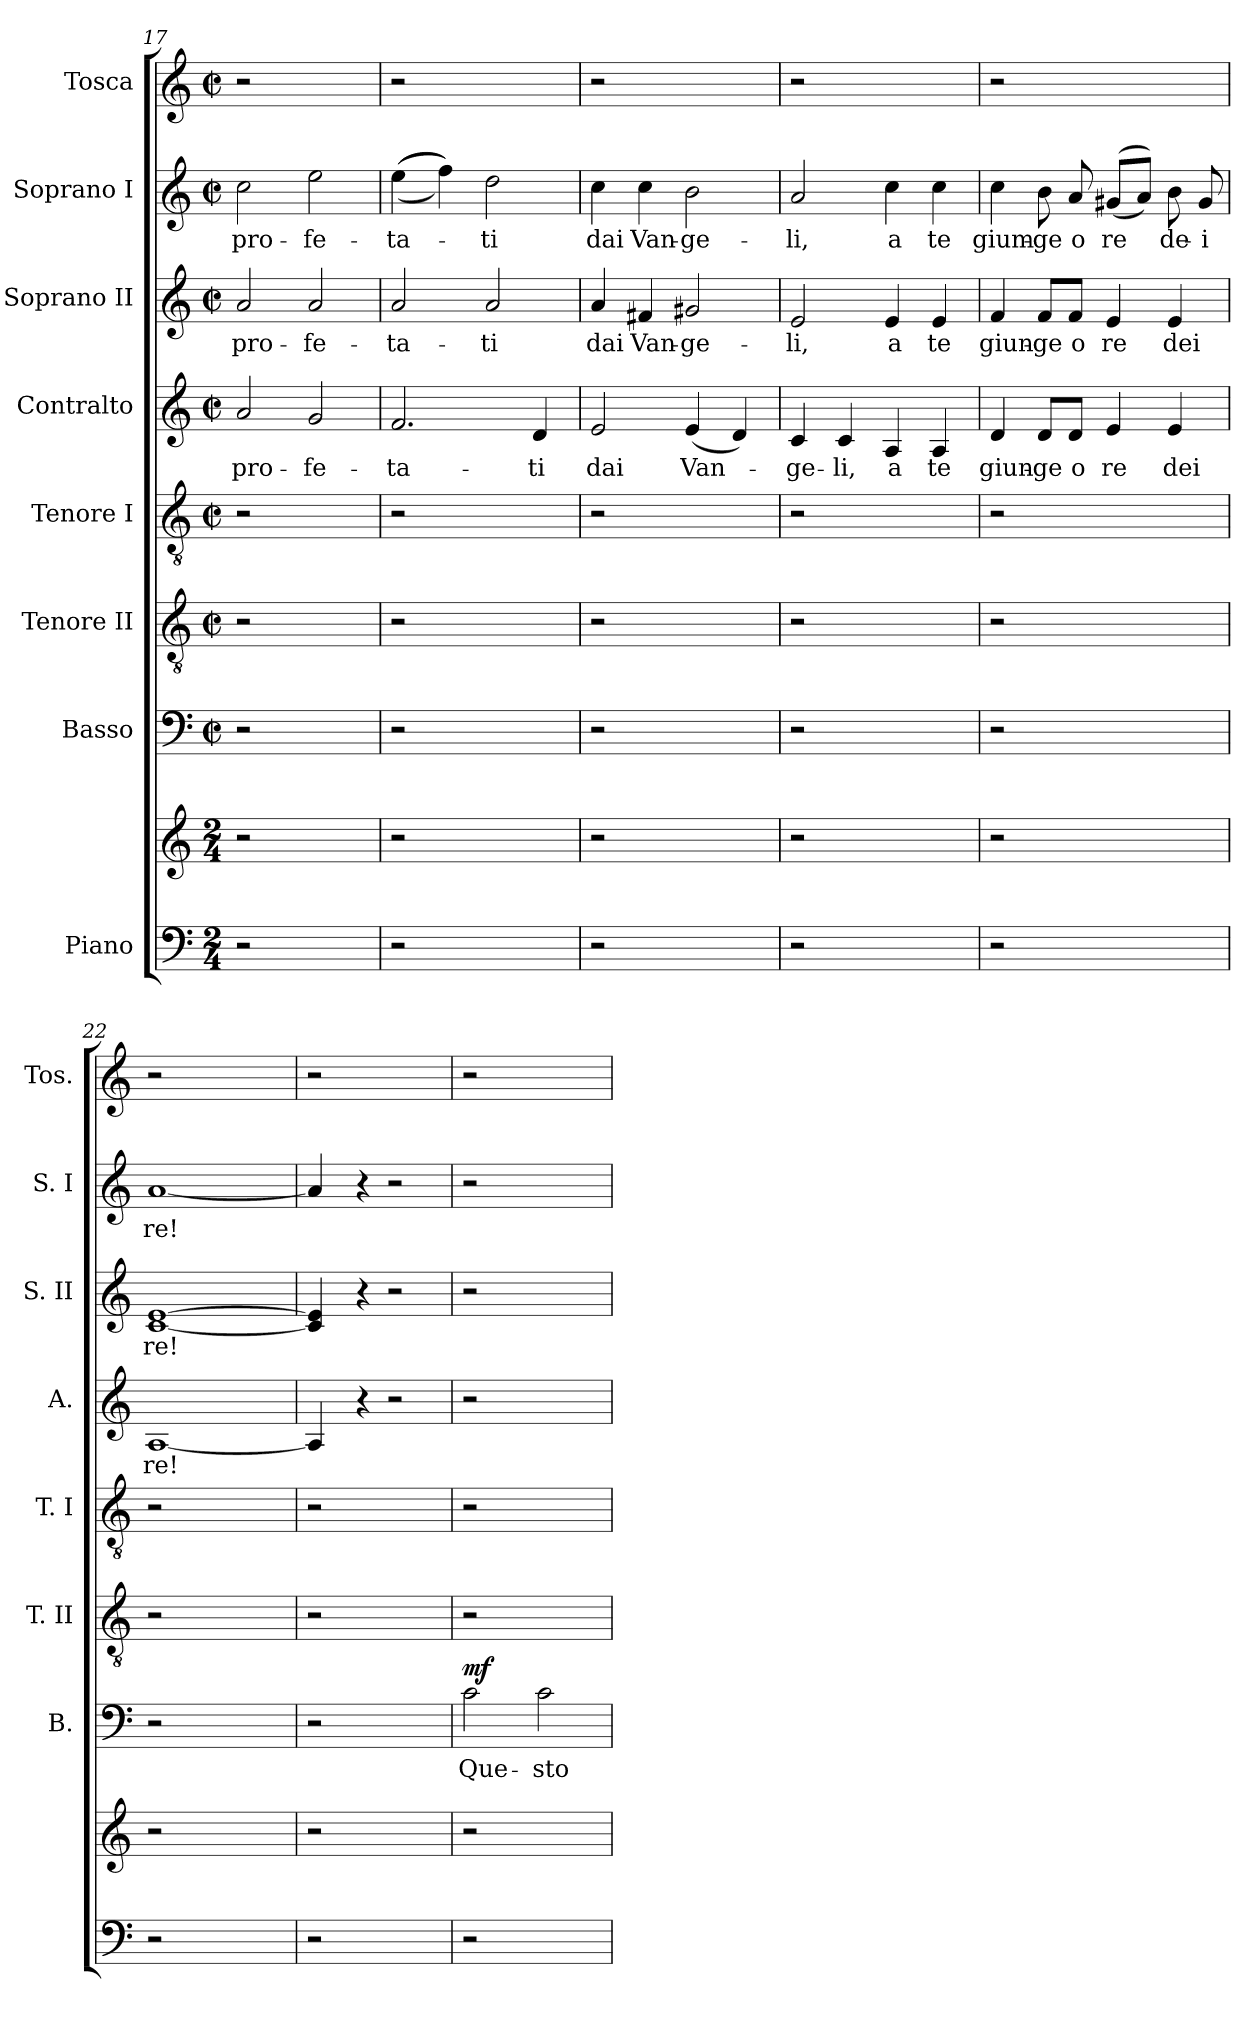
**kern	**kern	**kern	**text	**dynam	**kern	**kern	**kern	**text	**kern	**text	**kern	**text	**kern
*part8	*part8	*part7	*part7	*part7	*part6	*part5	*part4	*part4	*part3	*part3	*part2	*part2	*part1
*staff9	*staff8	*staff7	*staff7	*staff7	*staff6	*staff5	*staff4	*staff4	*staff3	*staff3	*staff2	*staff2	*staff1
*I"Piano	*	*I"Basso	*	*	*I"Tenore II	*I"Tenore I	*I"Contralto	*	*I"Soprano II	*	*I"Soprano I	*	*I"Tosca
*	*	*I'B.	*	*	*I'T. II	*I'T. I	*I'A.	*	*I'S. II	*	*I'S. I	*	*I'Tos.
*clefF4	*clefG2	*clefF4	*	*	*clefGv2	*clefGv2	*clefG2	*	*clefG2	*	*clefG2	*	*clefG2
*k[]	*k[]	*k[]	*	*	*k[]	*k[]	*k[]	*	*k[]	*	*k[]	*	*k[]
*M2/4	*M2/4	*M2/2	*	*	*M2/2	*M2/2	*M2/2	*	*M2/2	*	*M2/2	*	*M2/2
*	*	*met(c|)	*	*	*met(c|)	*met(c|)	*met(c|)	*	*met(c|)	*	*met(c|)	*	*met(c|)
=17	=17	=17	=17	=17	=17	=17	=17	=17	=17	=17	=17	=17	=17
!	!	!	!	!	!	!	!	!LO:LY:b	!	!LO:LY:b	!	!LO:LY:b	!
2r	2r	2r	.	.	2r	2r	2a/	pro-	2a/	pro-	2cc\	pro-	2r
!	!	!	!	!	!	!	!	!LO:LY:b	!	!LO:LY:b	!	!LO:LY:b	!
2ryy	2ryy	2ryy	.	.	2ryy	2ryy	2g/	-fe-	2a/	-fe-	2ee\	-fe-	2ryy
=18	=18	=18	=18	=18	=18	=18	=18	=18	=18	=18	=18	=18	=18
!	!	!	!	!	!	!	!	!LO:LY:b	!	!LO:LY:b	!	!LO:LY:b	!
2r	2r	2r	.	.	2r	2r	2.f/	-ta-	2a/	-ta-	(((4ee\	-ta-	2r
.	.	.	.	.	.	.	.	.	.	.	4ff\)))	.	.
!	!	!	!	!	!	!	!	!	!	!LO:LY:b	!	!LO:LY:b	!
2ryy	2ryy	2ryy	.	.	2ryy	2ryy	.	.	2a/	-ti	2dd\	-ti	2ryy
!	!	!	!	!	!	!	!	!LO:LY:b	!	!	!	!	!
.	.	.	.	.	.	.	4d/	-ti	.	.	.	.	.
=19	=19	=19	=19	=19	=19	=19	=19	=19	=19	=19	=19	=19	=19
!	!	!	!	!	!	!	!	!LO:LY:b	!	!LO:LY:b	!	!LO:LY:b	!
2r	2r	2r	.	.	2r	2r	2e/	dai	4a/	dai	4cc\	dai	2r
!	!	!	!	!	!	!	!	!	!	!LO:LY:b	!	!LO:LY:b	!
.	.	.	.	.	.	.	.	.	4f#X/	Van-	4cc\	Van-	.
!	!	!	!	!	!	!	!	!LO:LY:b	!	!LO:LY:b	!	!LO:LY:b	!
2ryy	2ryy	2ryy	.	.	2ryy	2ryy	(4e/	Van-	2g#X/	-ge-	2b\	-ge-	2ryy
.	.	.	.	.	.	.	4d/)	.	.	.	.	.	.
!!LO:LB:g=z
=20	=20	=20	=20	=20	=20	=20	=20	=20	=20	=20	=20	=20	=20
!	!	!	!	!	!	!	!	!LO:LY:b	!	!LO:LY:b	!	!LO:LY:b	!
2r	2r	2r	.	.	2r	2r	4c/	-ge-	2e/	-li,	2a/	-li,	2r
!	!	!	!	!	!	!	!	!LO:LY:b	!	!	!	!	!
.	.	.	.	.	.	.	4c/	-li,	.	.	.	.	.
!	!	!	!	!	!	!	!	!LO:LY:b	!	!LO:LY:b	!	!LO:LY:b	!
2ryy	2ryy	2ryy	.	.	2ryy	2ryy	4A/	a	4e/	a	4cc\	a	2ryy
!	!	!	!	!	!	!	!	!LO:LY:b	!	!LO:LY:b	!	!LO:LY:b	!
.	.	.	.	.	.	.	4A/	te	4e/	te	4cc\	te	.
=21	=21	=21	=21	=21	=21	=21	=21	=21	=21	=21	=21	=21	=21
!	!	!	!	!	!	!	!	!LO:LY:b	!	!LO:LY:b	!	!LO:LY:b	!
2r	2r	2r	.	.	2r	2r	4d/	giun-	4f/	giun-	4cc\	gium-	2r
!	!	!	!	!	!	!	!	!LO:LY:b	!	!LO:LY:b	!	!LO:LY:b	!
.	.	.	.	.	.	.	8d/L	-ge	8f/L	-ge	8b\	-ge	.
!	!	!	!	!	!	!	!	!LO:LY:b	!	!LO:LY:b	!	!LO:LY:b	!
.	.	.	.	.	.	.	8d/J	o	8f/J	o	8a/	o	.
!	!	!	!	!	!	!	!	!LO:LY:b	!	!LO:LY:b	!	!LO:LY:b	!
2ryy	2ryy	2ryy	.	.	2ryy	2ryy	4e/	re	4e/	re	((8g#X/L	re	2ryy
.	.	.	.	.	.	.	.	.	.	.	8a/J))	.	.
!	!	!	!	!	!	!	!	!LO:LY:b	!	!LO:LY:b	!	!LO:LY:b	!
.	.	.	.	.	.	.	4e/	dei	4e/	dei	8b\	de-	.
!	!	!	!	!	!	!	!	!	!	!	!	!LO:LY:b	!
.	.	.	.	.	.	.	.	.	.	.	8g#/	-i	.
=22	=22	=22	=22	=22	=22	=22	=22	=22	=22	=22	=22	=22	=22
!	!	!	!	!	!	!	!	!LO:LY:b	!	!LO:LY:b	!	!LO:LY:b	!
2r	2r	2r	.	.	2r	2r	[1A	re!	[1c [1e	re!	[1a	re!	2r
2ryy	2ryy	2ryy	.	.	2ryy	2ryy	.	.	.	.	.	.	2ryy
=23	=23	=23	=23	=23	=23	=23	=23	=23	=23	=23	=23	=23	=23
2r	2r	2r	.	.	2r	2r	4A/]	.	4c/] 4e/]	.	4a/]	.	2r
!	!	!	!	!	!	!	!LO:N:vis=4	!	!LO:N:vis=4	!	!LO:N:vis=4	!	!
.	.	.	.	.	.	.	8r	.	8r	.	8r	.	.
!	!	!	!	!	!	!	!LO:N:vis=2	!	!LO:N:vis=2	!	!LO:N:vis=2	!	!
.	.	.	.	.	.	.	4r	.	4r	.	4r	.	.
8ryy	8ryy	8ryy	.	.	8ryy	8ryy	.	.	.	.	.	.	8ryy
=24	=24	=24	=24	=24	=24	=24	=24	=24	=24	=24	=24	=24	=24
!	!	!	!LO:LY:b	!LO:DY:a	!	!	!	!	!	!	!	!	!
2r	2r	2c\	Que-	mf	2r	2r	2r	.	2r	.	2r	.	2r
!	!	!	!LO:LY:b	!	!	!	!	!	!	!	!	!	!
2ryy	2ryy	2c\	-sto	.	2ryy	2ryy	2ryy	.	2ryy	.	2ryy	.	2ryy
=	=	=	=	=	=	=	=	=	=	=	=	=	=
*-	*-	*-	*-	*-	*-	*-	*-	*-	*-	*-	*-	*-	*-
